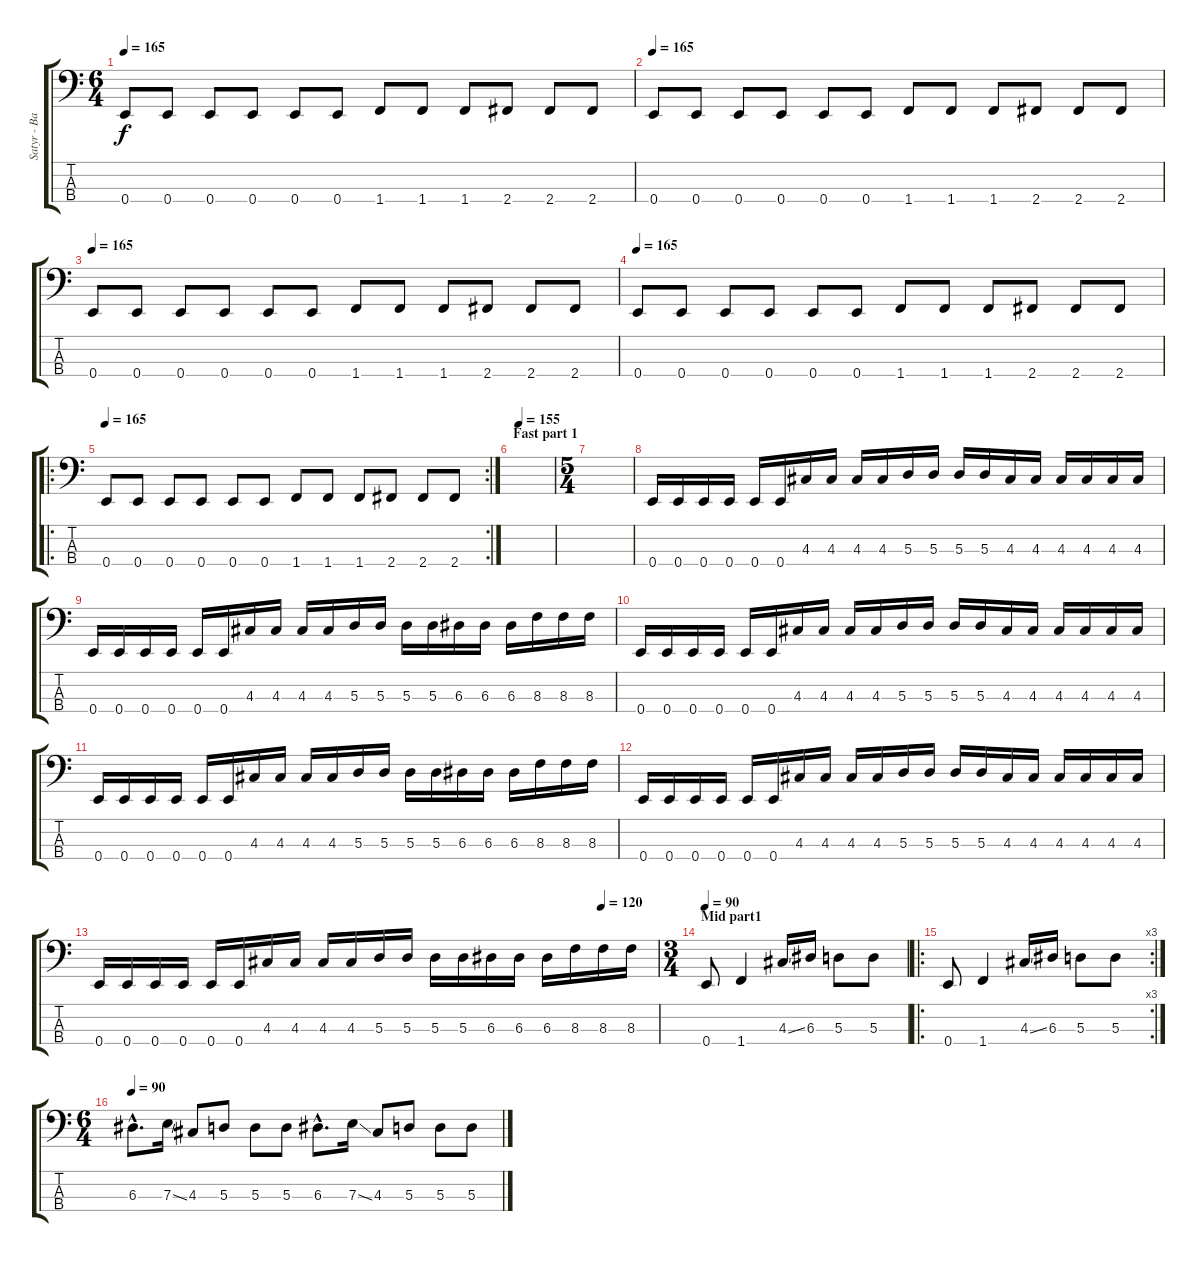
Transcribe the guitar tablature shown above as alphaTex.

\track ("Satyr - Bass" "Satyr - Ba") {instrument electricbassfinger}
\staff {score tabs}
\tuning (G2 D2 A1 E1) {hide}
\ts (6 4)
\tempo 165
\clef f4
\ks c
0.4.8{dy f instrument electricbassfinger} 0.4.8 0.4.8 0.4.8 0.4.8 0.4.8 1.4.8 1.4.8 1.4.8 2.4.8 2.4.8 2.4.8 |
\tempo 165
0.4.8 0.4.8 0.4.8 0.4.8 0.4.8 0.4.8 1.4.8 1.4.8 1.4.8 2.4.8 2.4.8 2.4.8 |
\tempo 165
0.4.8 0.4.8 0.4.8 0.4.8 0.4.8 0.4.8 1.4.8 1.4.8 1.4.8 2.4.8 2.4.8 2.4.8 |
\tempo 165
0.4.8 0.4.8 0.4.8 0.4.8 0.4.8 0.4.8 1.4.8 1.4.8 1.4.8 2.4.8 2.4.8 2.4.8 |
\ro
\rc 2
\tempo 165
0.4.8 0.4.8 0.4.8 0.4.8 0.4.8 0.4.8 1.4.8 1.4.8 1.4.8 2.4.8 2.4.8 2.4.8 |
\section ("" "Fast part 1")
\tempo (155 0.16666666666666666)
|
\ts (5 4)
|
0.4.16{volume 9} 0.4.16 0.4.16 0.4.16 0.4.16 0.4.16 4.3.16 4.3.16 4.3.16 4.3.16 5.3.16 5.3.16 5.3.16 5.3.16 4.3.16 4.3.16 4.3.16 4.3.16 4.3.16 4.3.16 |
0.4.16 0.4.16 0.4.16 0.4.16 0.4.16 0.4.16 4.3.16 4.3.16 4.3.16 4.3.16 5.3.16 5.3.16 5.3.16 5.3.16 6.3.16 6.3.16 6.3.16 8.3.16 8.3.16 8.3.16 |
0.4.16 0.4.16 0.4.16 0.4.16 0.4.16 0.4.16 4.3.16 4.3.16 4.3.16 4.3.16 5.3.16 5.3.16 5.3.16 5.3.16 4.3.16 4.3.16 4.3.16 4.3.16 4.3.16 4.3.16 |
0.4.16 0.4.16 0.4.16 0.4.16 0.4.16 0.4.16 4.3.16 4.3.16 4.3.16 4.3.16 5.3.16 5.3.16 5.3.16 5.3.16 6.3.16 6.3.16 6.3.16 8.3.16 8.3.16 8.3.16 |
0.4.16 0.4.16 0.4.16 0.4.16 0.4.16 0.4.16 4.3.16 4.3.16 4.3.16 4.3.16 5.3.16 5.3.16 5.3.16 5.3.16 4.3.16 4.3.16 4.3.16 4.3.16 4.3.16 4.3.16 |
\tempo (120 0.9)
0.4.16 0.4.16 0.4.16 0.4.16 0.4.16 0.4.16 4.3.16 4.3.16 4.3.16 4.3.16 5.3.16 5.3.16 5.3.16 5.3.16 6.3.16 6.3.16 6.3.16 8.3.16 8.3.16 8.3.16 |
\ts (3 4)
\section ("" "Mid part1")
\tempo 90
0.4.8{volume 10} 1.4.4 4.3{ss}.16 6.3.16 5.3.8 5.3.8 |
\ro
\rc 3
0.4.8{volume 10} 1.4.4 4.3{ss}.16 6.3.16 5.3.8 5.3.8 |
\ts (6 4)
\tempo 90
6.3{hac}.8{d volume 12} 7.3{ss}.16 4.3.8 5.3.8 5.3.8 5.3.8 6.3{hac}.8{d} 7.3{ss}.16 4.3.8 5.3.8 5.3.8 5.3.8
